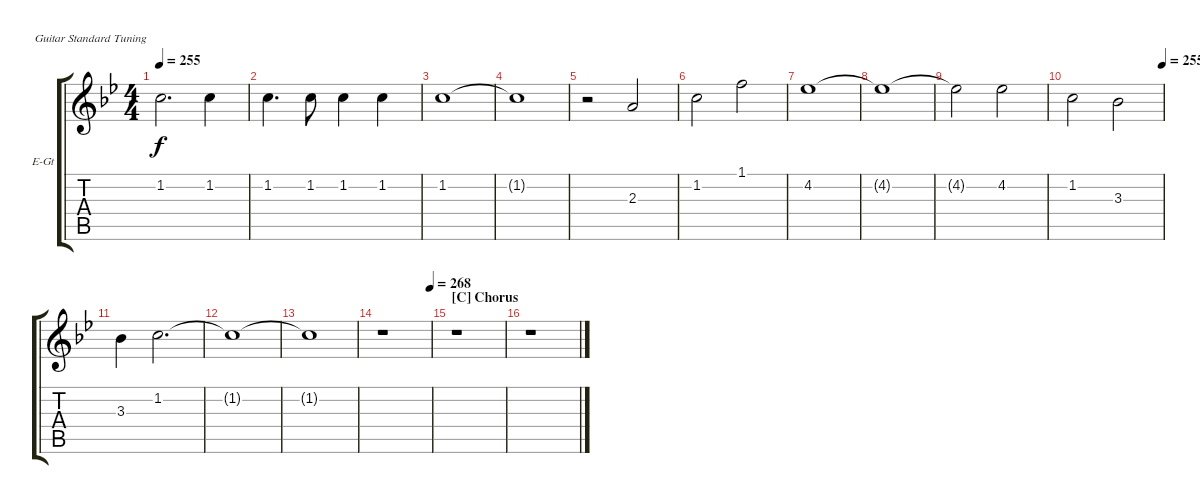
\defaultSystemsLayout 4
\bracketExtendMode groupsimilarinstruments
\firstSystemTrackNameOrientation horizontal
\otherSystemsTrackNameOrientation horizontal
\track ("Art's Voice" "E-Gt") {instrument electricguitarclean}
\staff {score tabs}
\tuning (E4 B3 G3 D3 A2 E2)
\ts (4 4)
\tempo 255
\clef g2
\ks gminor
1.2.2{d dy f} 1.2.4 |
1.2.4{d} 1.2.8 1.2.4 1.2.4 |
1.2.1 |
1.2{t}.1 |
r.2 2.3.2 |
1.2.2 1.1.2 |
4.2.1 |
4.2{t}.1 |
4.2{t}.2 4.2.2 |
\tempo (255 1)
1.2.2 3.3.2 |
3.3.4 1.2.2{d} |
1.2{t}.1 |
1.2{t}.1 |
\tempo (268 0.99375)
r.1 |
\section ("C" "Chorus")
r.1 |
r.1
